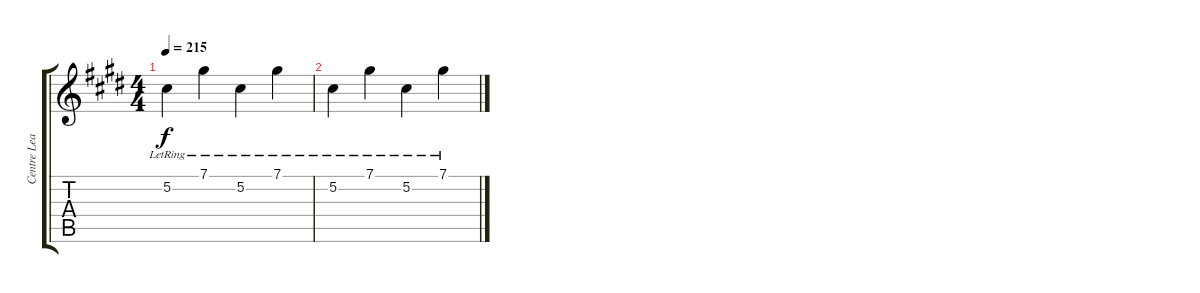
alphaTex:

\track ("Centre Lead" "Centre Lea") {instrument electricguitarclean}
\staff {score tabs}
\tuning (Db4 Ab3 E3 B2 Gb2 Db2) {hide}
\ts (4 4)
\tempo 215
\clef g2
\ks e
5.2{lr}.4{dy f} 7.1{lr}.4 5.2{lr}.4 7.1{lr}.4 |
5.2{lr}.4 7.1{lr}.4 5.2{lr}.4 7.1{lr}.4
